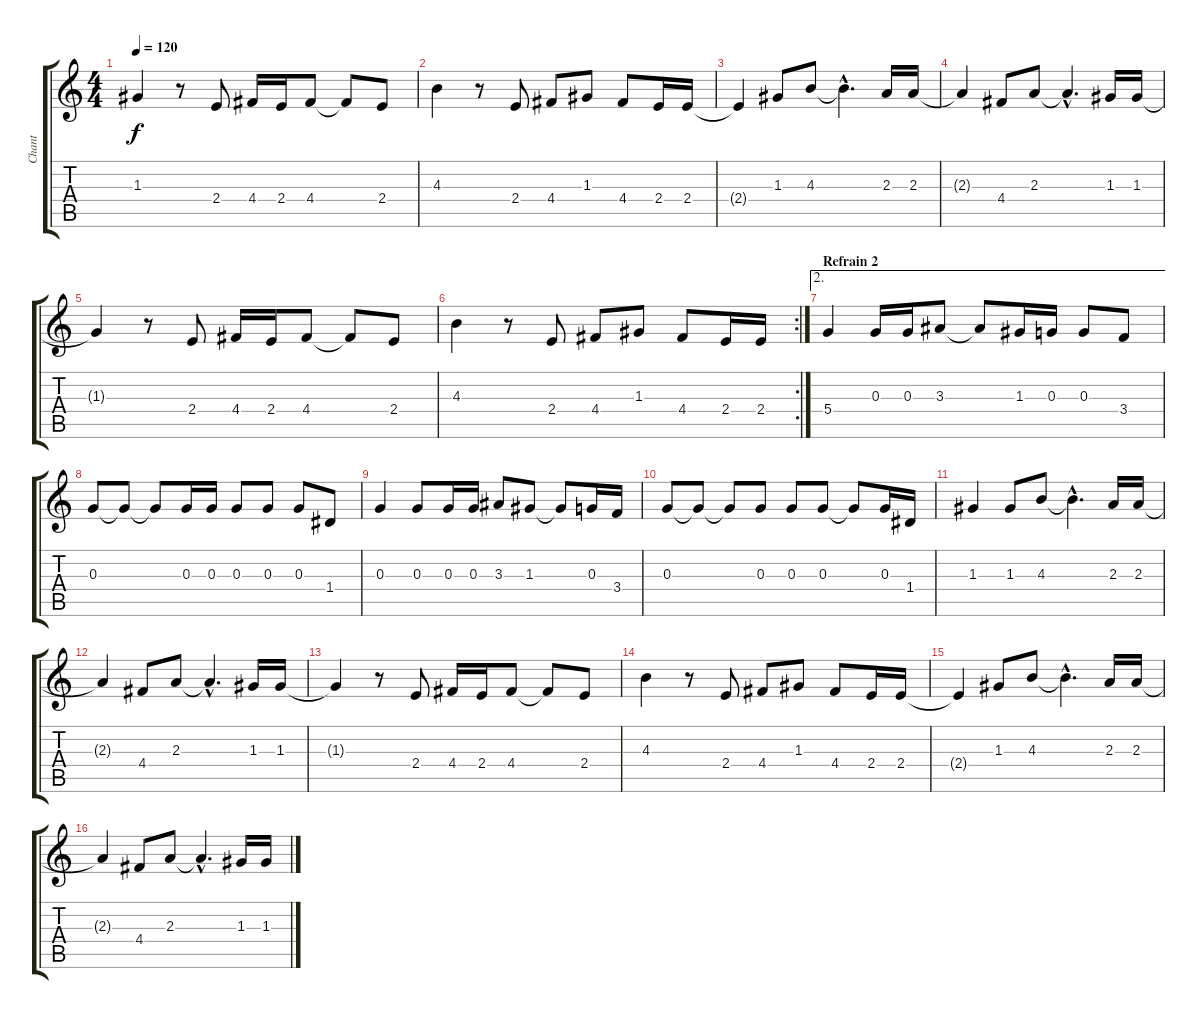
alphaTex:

\track ("Chant" "Chant") {instrument panflute}
\staff {score tabs}
\tuning (E4 B3 G4 D4 A3 E3) {hide}
\ts (4 4)
\tempo 120
\clef g2
\ks c
1.3{t}.4{dy f} r.8 2.4.8 4.4.16 2.4.16 4.4.8 4.4{t}.8 2.4.8 |
4.3.4 r.8 2.4.8 4.4.8 1.3.8 4.4.8 2.4.16 2.4.16 |
2.4{t}.4 1.3.8 4.3.8 4.3{hac t}.4{d} 2.3.16 2.3.16 |
2.3{t}.4 4.4.8 2.3.8 2.3{hac t}.4{d} 1.3.16 1.3.16 |
1.3{t}.4 r.8 2.4.8 4.4.16 2.4.16 4.4.8 4.4{t}.8 2.4.8 |
\rc 2
4.3.4 r.8 2.4.8 4.4.8 1.3.8 4.4.8 2.4.16 2.4.16 |
\ae 2
\section ("" "Refrain 2")
5.4.4 0.3.16 0.3.16 3.3.8 3.3{t}.8 1.3.16 0.3.16 0.3.8 3.4.8 |
0.3.8 0.3{t}.8 0.3{t}.8 0.3.16 0.3.16 0.3.8 0.3.8 0.3.8 1.4.8 |
0.3.4 0.3.8 0.3.16 0.3.16 3.3.8 1.3.8 1.3{t}.8 0.3.16 3.4.16 |
0.3.8 0.3{t}.8 0.3{t}.8 0.3.8 0.3.8 0.3.8 0.3{t}.8 0.3.16 1.4.16 |
1.3.4 1.3.8 4.3.8 4.3{hac t}.4{d} 2.3.16 2.3.16 |
2.3{t}.4 4.4.8 2.3.8 2.3{hac t}.4{d} 1.3.16 1.3.16 |
1.3{t}.4 r.8 2.4.8 4.4.16 2.4.16 4.4.8 4.4{t}.8 2.4.8 |
4.3.4 r.8 2.4.8 4.4.8 1.3.8 4.4.8 2.4.16 2.4.16 |
2.4{t}.4 1.3.8 4.3.8 4.3{hac t}.4{d} 2.3.16 2.3.16 |
2.3{t}.4 4.4.8 2.3.8 2.3{hac t}.4{d} 1.3.16 1.3.16
